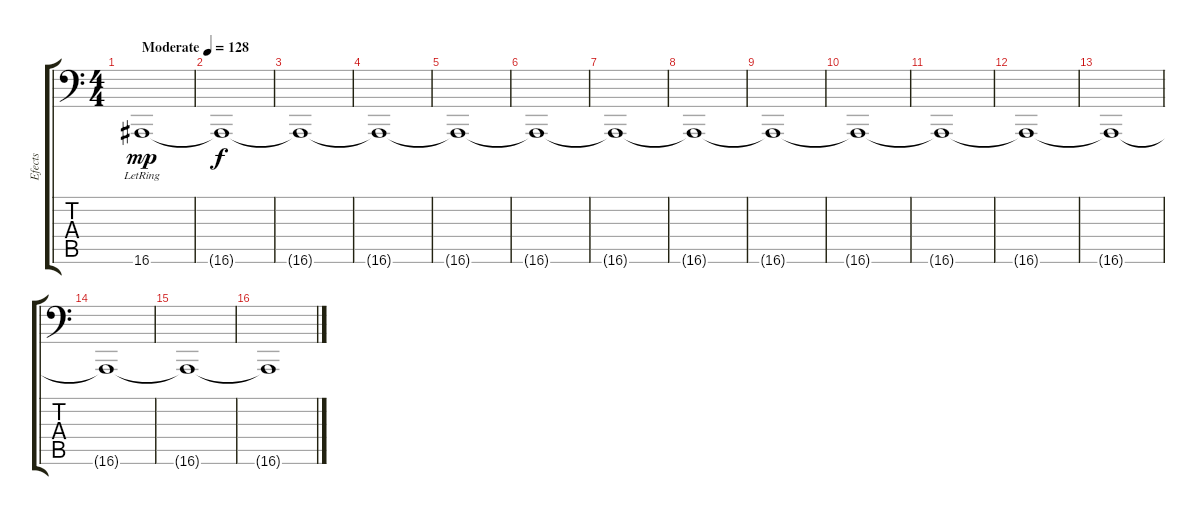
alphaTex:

\track ("Efects" "Efects") {instrument fiddle}
\staff {score tabs}
\tuning (E4 B3 G3 D3 A2 Gb0) {hide}
\ts (4 4)
\tempo (128 "Moderate")
\clef f4
\ks c
16.6{lr}.1{dy mp instrument fiddle} |
16.6{t}.1{dy f} |
16.6{t}.1 |
16.6{t}.1 |
16.6{t}.1 |
16.6{t}.1 |
16.6{t}.1 |
16.6{t}.1 |
16.6{t}.1 |
16.6{t}.1 |
16.6{t}.1 |
16.6{t}.1 |
16.6{t}.1 |
16.6{t}.1 |
16.6{t}.1 |
16.6{t}.1
